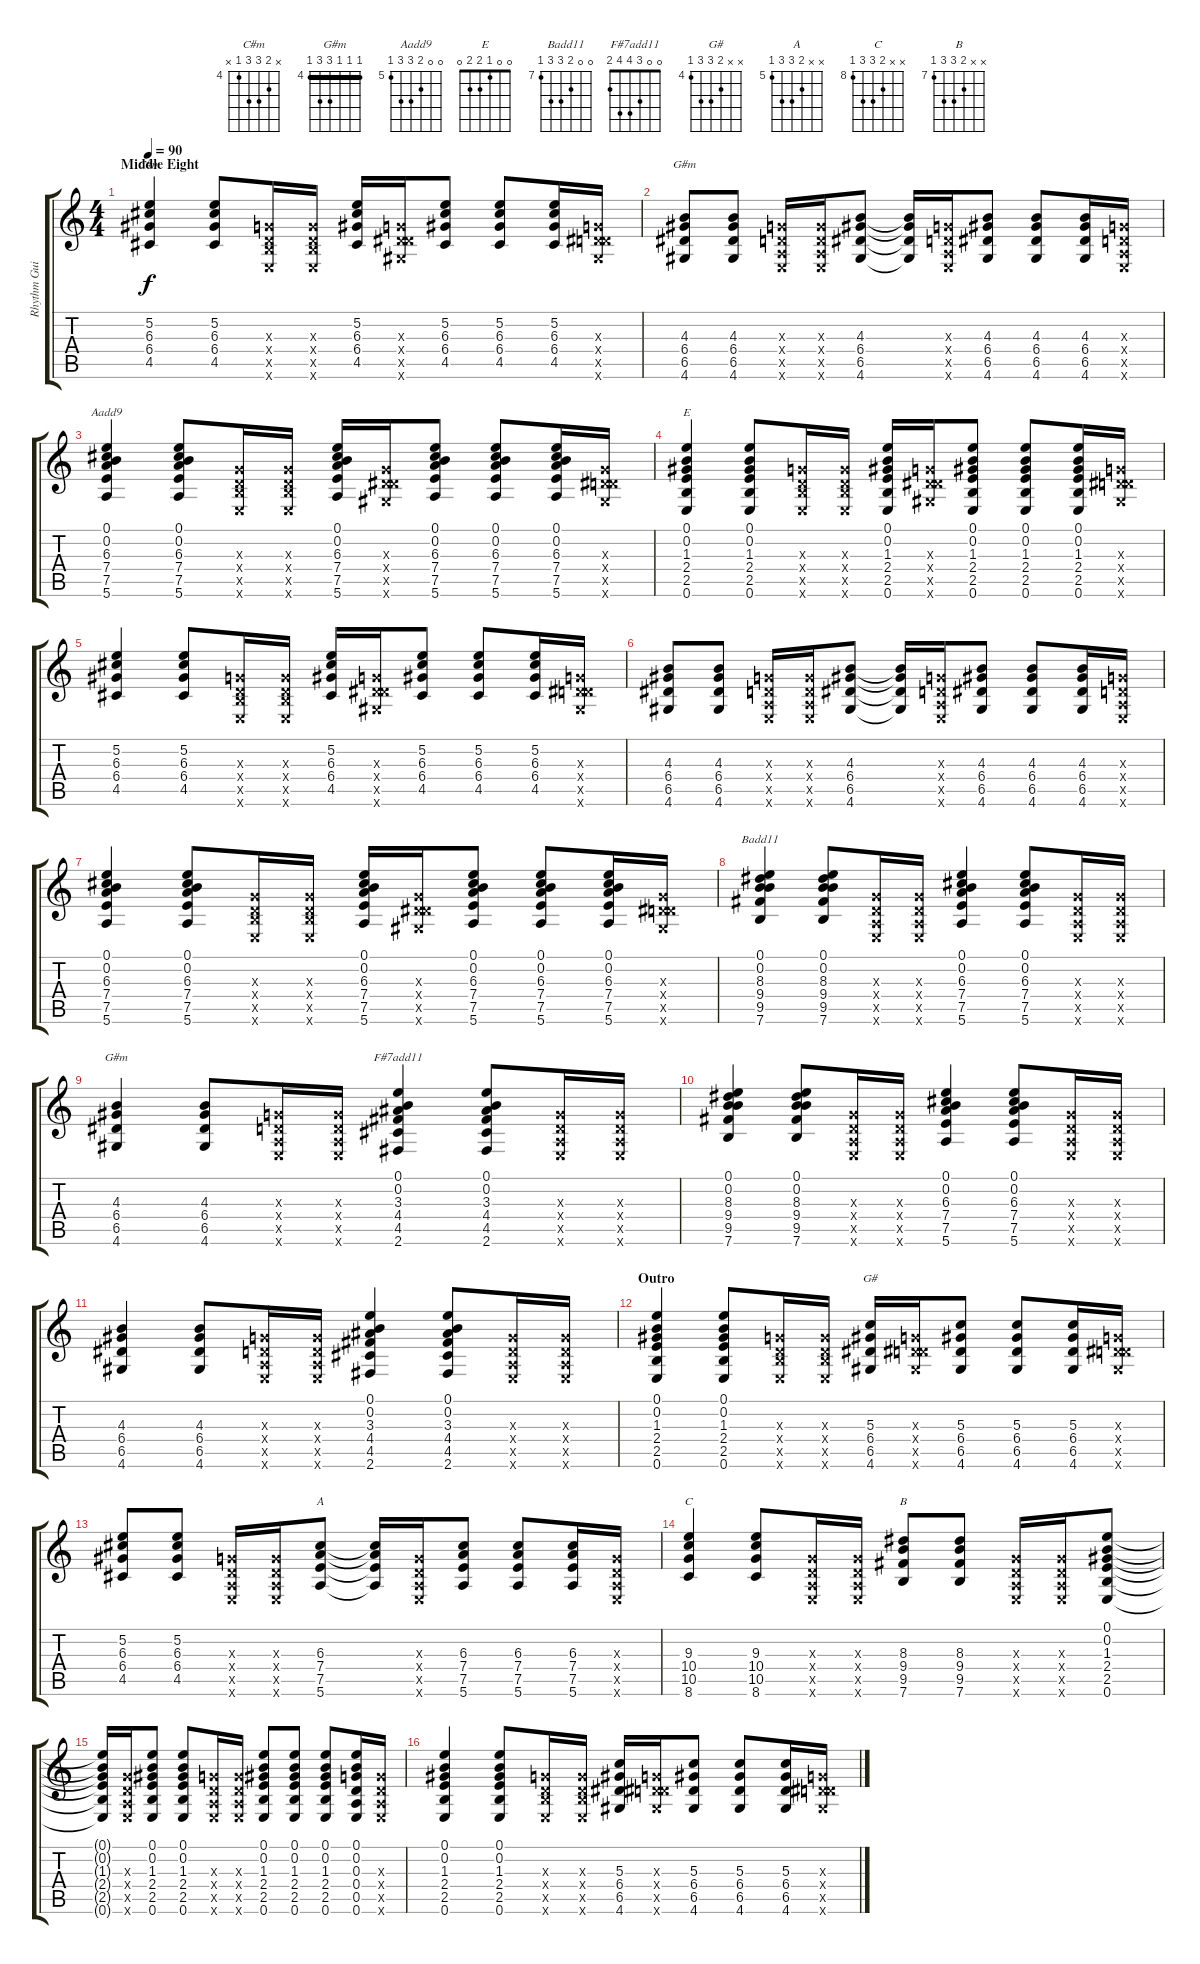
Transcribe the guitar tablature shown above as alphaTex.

\track ("Rhythm Guitar" "Rhythm Gui") {instrument acousticguitarsteel}
\staff {score tabs}
\tuning (E4 B3 G3 D3 A2 E2) {hide}
\chord ("C#m" x 5 6 6 4 x) {firstfret 4}
\chord ("G#m" x x 4 6 6 4) {firstfret 4 barre 4}
\chord ("Aadd9" 0 0 6 7 7 5) {firstfret 5}
\chord ("E" 0 0 1 2 2 0)
\chord ("Badd11" 0 0 8 9 9 7) {firstfret 7}
\chord ("G#m" 4 4 4 6 6 4) {firstfret 4 barre 4}
\chord ("F#7add11" 0 0 3 4 4 2)
\chord ("G#" x x 5 6 6 4) {firstfret 4}
\chord ("A" x x 6 7 7 5) {firstfret 5}
\chord ("C" x x 9 10 10 8) {firstfret 8}
\chord ("B" x x 8 9 9 7) {firstfret 7}
\ts (4 4)
\section ("" "Middle Eight")
\tempo 90
\clef g2
\ks c
(5.2 6.3 6.4 4.5).4{ch "C#m" dy f} (5.2 6.3 6.4 4.5).8 (0.3{x} 0.4{x} 2.5{x} 0.6{x}).16 (0.3{x} 0.4{x} 2.5{x} 0.6{x}).16 (5.2 6.3 6.4 4.5).16 (0.3{x} 0.4{x} 6.5{x} 4.6{x}).16 (5.2 6.3 6.4 4.5).8 (5.2 6.3 6.4 4.5).8 (5.2 6.3 6.4 4.5).16 (0.3{x} 0.4{x} 6.5{x} 4.6{x}).16 |
(4.3 6.4 6.5 4.6).8{ch "G#m"} (4.3 6.4 6.5 4.6).8 (0.3{x} 0.4{x} 0.5{x} 0.6{x}).16 (0.3{x} 0.4{x} 0.5{x} 0.6{x}).16 (4.3 6.4 6.5 4.6).8 (4.3{t} 6.4{t} 6.5{t} 4.6{t}).16 (0.3{x} 0.4{x} 0.5{x} 0.6{x}).16 (4.3 6.4 6.5 4.6).8 (4.3 6.4 6.5 4.6).8 (4.3 6.4 6.5 4.6).16 (0.3{x} 0.4{x} 0.5{x} 0.6{x}).16 |
(0.1 0.2 6.3 7.4 7.5 5.6).4{ch "Aadd9"} (0.1 0.2 6.3 7.4 7.5 5.6).8 (0.3{x} 0.4{x} 2.5{x} 0.6{x}).16 (0.3{x} 0.4{x} 2.5{x} 0.6{x}).16 (0.1 0.2 6.3 7.4 7.5 5.6).16 (0.3{x} 0.4{x} 6.5{x} 4.6{x}).16 (0.1 0.2 6.3 7.4 7.5 5.6).8 (0.1 0.2 6.3 7.4 7.5 5.6).8 (0.1 0.2 6.3 7.4 7.5 5.6).16 (0.3{x} 0.4{x} 6.5{x} 4.6{x}).16 |
(0.1 0.2 1.3 2.4 2.5 0.6).4{ch "E"} (0.1 0.2 1.3 2.4 2.5 0.6).8 (0.3{x} 0.4{x} 2.5{x} 0.6{x}).16 (0.3{x} 0.4{x} 2.5{x} 0.6{x}).16 (0.1 0.2 1.3 2.4 2.5 0.6).16 (0.3{x} 0.4{x} 6.5{x} 4.6{x}).16 (0.1 0.2 1.3 2.4 2.5 0.6).8 (0.1 0.2 1.3 2.4 2.5 0.6).8 (0.1 0.2 1.3 2.4 2.5 0.6).16 (0.3{x} 0.4{x} 6.5{x} 4.6{x}).16 |
(5.2 6.3 6.4 4.5).4 (5.2 6.3 6.4 4.5).8 (0.3{x} 0.4{x} 2.5{x} 0.6{x}).16 (0.3{x} 0.4{x} 2.5{x} 0.6{x}).16 (5.2 6.3 6.4 4.5).16 (0.3{x} 0.4{x} 6.5{x} 4.6{x}).16 (5.2 6.3 6.4 4.5).8 (5.2 6.3 6.4 4.5).8 (5.2 6.3 6.4 4.5).16 (0.3{x} 0.4{x} 6.5{x} 4.6{x}).16 |
(4.3 6.4 6.5 4.6).8 (4.3 6.4 6.5 4.6).8 (0.3{x} 0.4{x} 0.5{x} 0.6{x}).16 (0.3{x} 0.4{x} 0.5{x} 0.6{x}).16 (4.3 6.4 6.5 4.6).8 (4.3{t} 6.4{t} 6.5{t} 4.6{t}).16 (0.3{x} 0.4{x} 0.5{x} 0.6{x}).16 (4.3 6.4 6.5 4.6).8 (4.3 6.4 6.5 4.6).8 (4.3 6.4 6.5 4.6).16 (0.3{x} 0.4{x} 0.5{x} 0.6{x}).16 |
(0.1 0.2 6.3 7.4 7.5 5.6).4 (0.1 0.2 6.3 7.4 7.5 5.6).8 (0.3{x} 0.4{x} 2.5{x} 0.6{x}).16 (0.3{x} 0.4{x} 2.5{x} 0.6{x}).16 (0.1 0.2 6.3 7.4 7.5 5.6).16 (0.3{x} 0.4{x} 6.5{x} 4.6{x}).16 (0.1 0.2 6.3 7.4 7.5 5.6).8 (0.1 0.2 6.3 7.4 7.5 5.6).8 (0.1 0.2 6.3 7.4 7.5 5.6).16 (0.3{x} 0.4{x} 6.5{x} 4.6{x}).16 |
(0.1 0.2 8.3 9.4 9.5 7.6).4{ch "Badd11"} (0.1 0.2 8.3 9.4 9.5 7.6).8 (0.3{x} 0.4{x} 0.5{x} 0.6{x}).16 (0.3{x} 0.4{x} 0.5{x} 0.6{x}).16 (0.1 0.2 6.3 7.4 7.5 5.6).4 (0.1 0.2 6.3 7.4 7.5 5.6).8 (0.3{x} 0.4{x} 0.5{x} 0.6{x}).16 (0.3{x} 0.4{x} 0.5{x} 0.6{x}).16 |
(4.3 6.4 6.5 4.6).4{ch "G#m"} (4.3 6.4 6.5 4.6).8 (0.3{x} 0.4{x} 0.5{x} 0.6{x}).16 (0.3{x} 0.4{x} 0.5{x} 0.6{x}).16 (0.1 0.2 3.3 4.4 4.5 2.6).4{ch "F#7add11"} (0.1 0.2 3.3 4.4 4.5 2.6).8 (0.3{x} 0.4{x} 0.5{x} 0.6{x}).16 (0.3{x} 0.4{x} 0.5{x} 0.6{x}).16 |
(0.1 0.2 8.3 9.4 9.5 7.6).4 (0.1 0.2 8.3 9.4 9.5 7.6).8 (0.3{x} 0.4{x} 0.5{x} 0.6{x}).16 (0.3{x} 0.4{x} 0.5{x} 0.6{x}).16 (0.1 0.2 6.3 7.4 7.5 5.6).4 (0.1 0.2 6.3 7.4 7.5 5.6).8 (0.3{x} 0.4{x} 0.5{x} 0.6{x}).16 (0.3{x} 0.4{x} 0.5{x} 0.6{x}).16 |
(4.3 6.4 6.5 4.6).4 (4.3 6.4 6.5 4.6).8 (0.3{x} 0.4{x} 0.5{x} 0.6{x}).16 (0.3{x} 0.4{x} 0.5{x} 0.6{x}).16 (0.1 0.2 3.3 4.4 4.5 2.6).4 (0.1 0.2 3.3 4.4 4.5 2.6).8 (0.3{x} 0.4{x} 0.5{x} 0.6{x}).16 (0.3{x} 0.4{x} 0.5{x} 0.6{x}).16 |
\section ("" "Outro")
(0.1 0.2 1.3 2.4 2.5 0.6).4 (0.1 0.2 1.3 2.4 2.5 0.6).8 (0.3{x} 0.4{x} 2.5{x} 0.6{x}).16 (0.3{x} 0.4{x} 2.5{x} 0.6{x}).16 (5.3 6.4 6.5 4.6).16{ch "G#"} (0.3{x} 0.4{x} 6.5{x} 4.6{x}).16 (5.3 6.4 6.5 4.6).8 (5.3 6.4 6.5 4.6).8 (5.3 6.4 6.5 4.6).16 (0.3{x} 0.4{x} 6.5{x} 4.6{x}).16 |
(5.2 6.3 6.4 4.5).8 (5.2 6.3 6.4 4.5).8 (0.3{x} 0.4{x} 0.5{x} 0.6{x}).16 (0.3{x} 0.4{x} 0.5{x} 0.6{x}).16 (6.3 7.4 7.5 5.6).8{ch "A"} (6.3{t} 7.4{t} 7.5{t} 5.6{t}).16 (0.3{x} 0.4{x} 0.5{x} 0.6{x}).16 (6.3 7.4 7.5 5.6).8 (6.3 7.4 7.5 5.6).8 (6.3 7.4 7.5 5.6).16 (0.3{x} 0.4{x} 0.5{x} 0.6{x}).16 |
(9.3 10.4 10.5 8.6).4{ch "C"} (9.3 10.4 10.5 8.6).8 (0.3{x} 0.4{x} 0.5{x} 0.6{x}).16 (0.3{x} 0.4{x} 0.5{x} 0.6{x}).16 (8.3 9.4 9.5 7.6).8{ch "B"} (8.3 9.4 9.5 7.6).8 (0.3{x} 0.4{x} 0.5{x} 0.6{x}).16 (0.3{x} 0.4{x} 0.5{x} 0.6{x}).16 (0.1 0.2 1.3 2.4 2.5 0.6).8 |
(0.1{t} 0.2{t} 1.3{t} 2.4{t} 2.5{t} 0.6{t}).16 (0.3{x} 0.4{x} 0.5{x} 0.6{x}).16 (0.1 0.2 1.3 2.4 2.5 0.6).8 (0.1 0.2 1.3 2.4 2.5 0.6).8 (0.3{x} 0.4{x} 0.5{x} 0.6{x}).16 (0.3{x} 0.4{x} 0.5{x} 0.6{x}).16 (0.1 0.2 1.3 2.4 2.5 0.6).8 (0.1 0.2 1.3 2.4 2.5 0.6).8 (0.1 0.2 1.3 2.4 2.5 0.6).8 (0.1 0.2 0.3 0.4 0.5 0.6).16 (0.3{x} 0.4{x} 0.5{x} 0.6{x}).16 |
(0.1 0.2 1.3 2.4 2.5 0.6).4 (0.1 0.2 1.3 2.4 2.5 0.6).8 (0.3{x} 0.4{x} 2.5{x} 0.6{x}).16 (0.3{x} 0.4{x} 2.5{x} 0.6{x}).16 (5.3 6.4 6.5 4.6).16 (0.3{x} 0.4{x} 6.5{x} 4.6{x}).16 (5.3 6.4 6.5 4.6).8 (5.3 6.4 6.5 4.6).8 (5.3 6.4 6.5 4.6).16 (0.3{x} 0.4{x} 6.5{x} 4.6{x}).16
